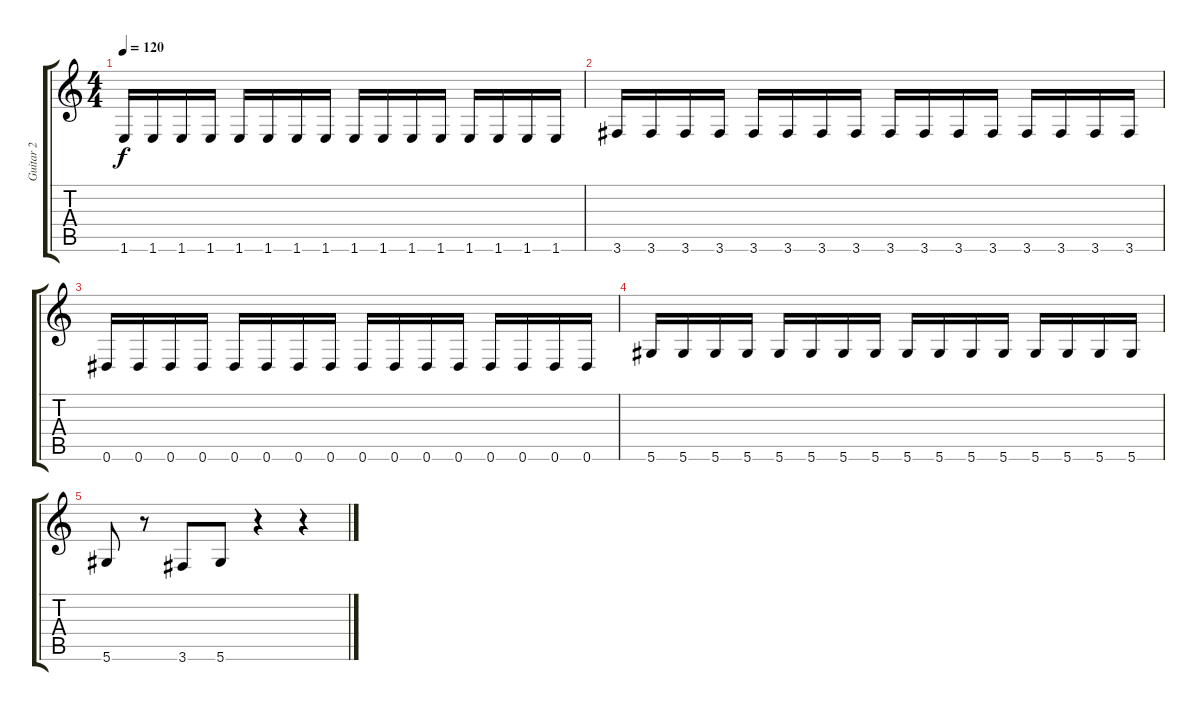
\track ("Guitar 2" "Guitar 2") {instrument overdrivenguitar}
\staff {score tabs}
\tuning (Eb4 Bb3 Gb3 Db3 Ab2 Eb2) {hide}
\ts (4 4)
\tempo 120
\clef g2
\ks c
1.6.16{dy f} 1.6.16 1.6.16 1.6.16 1.6.16 1.6.16 1.6.16 1.6.16 1.6.16 1.6.16 1.6.16 1.6.16 1.6.16 1.6.16 1.6.16 1.6.16 |
3.6.16 3.6.16 3.6.16 3.6.16 3.6.16 3.6.16 3.6.16 3.6.16 3.6.16 3.6.16 3.6.16 3.6.16 3.6.16 3.6.16 3.6.16 3.6.16 |
0.6.16 0.6.16 0.6.16 0.6.16 0.6.16 0.6.16 0.6.16 0.6.16 0.6.16 0.6.16 0.6.16 0.6.16 0.6.16 0.6.16 0.6.16 0.6.16 |
5.6.16 5.6.16 5.6.16 5.6.16 5.6.16 5.6.16 5.6.16 5.6.16 5.6.16 5.6.16 5.6.16 5.6.16 5.6.16 5.6.16 5.6.16 5.6.16 |
5.6.8 r.8 3.6.8 5.6.8 r.4 r.4
